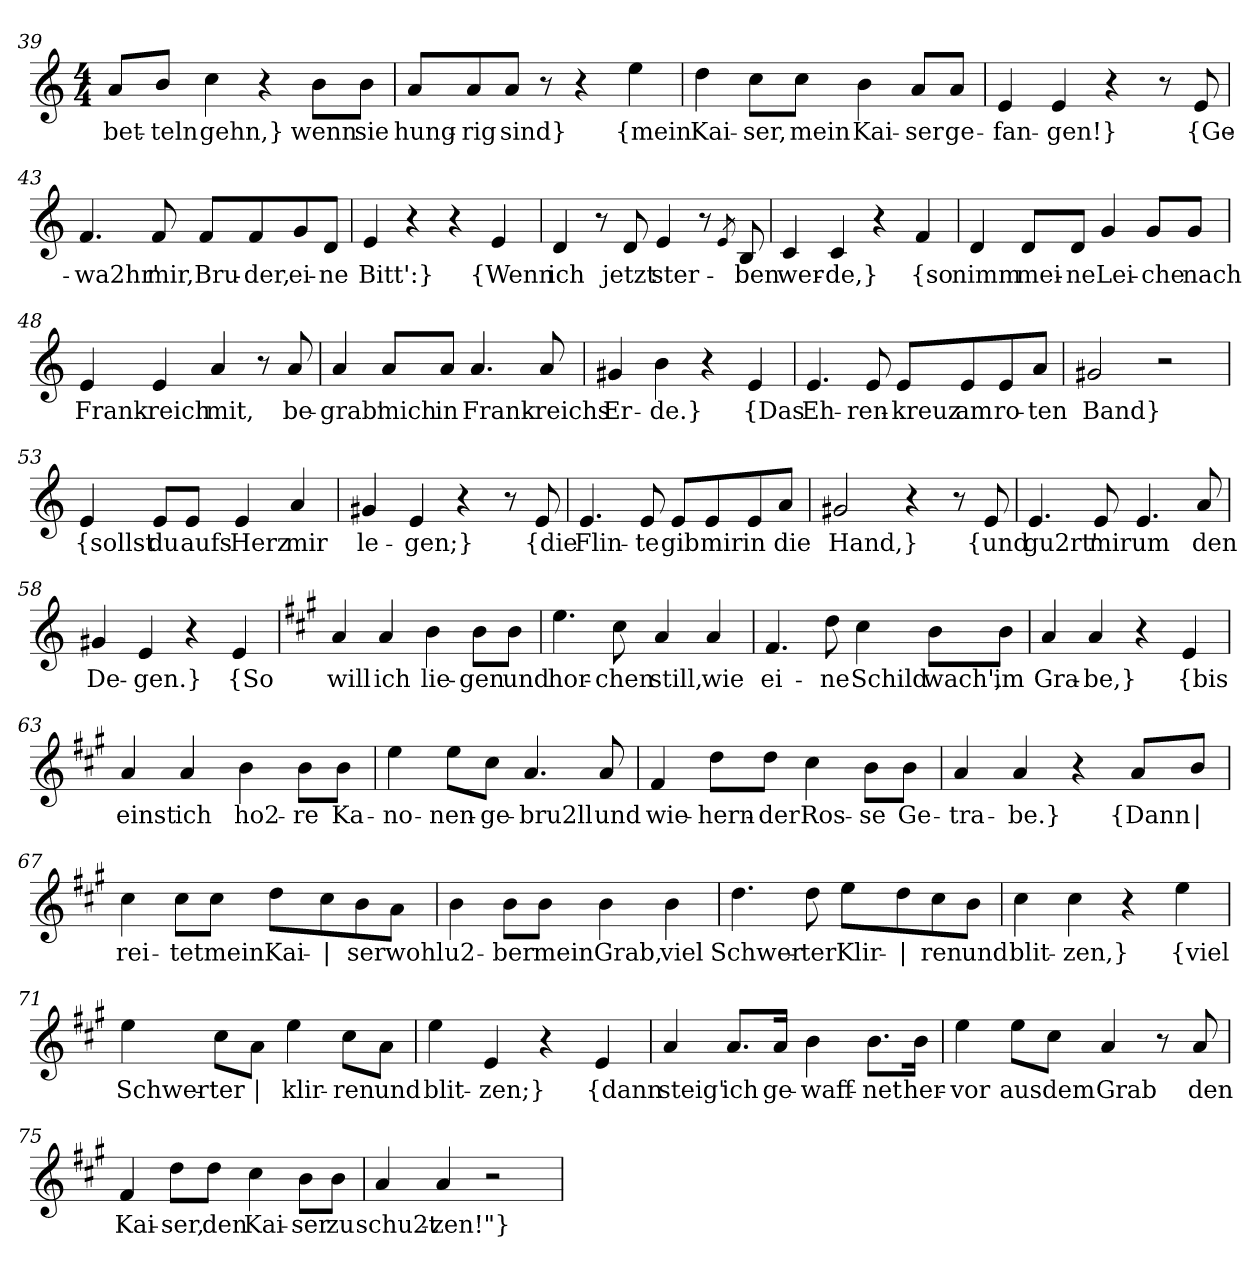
**kern	**text
*part1	*part1
*staff1	*staff1
!!LO:LB:g=z
*clefG2	*
*k[]	*
*M4/4	*
=39	=39
!	!LO:LY:b
8a/L	bet-
!	!LO:LY:b
8b/J	-teln
!	!LO:LY:b
4cc\	gehn,}
4r	.
!	!LO:LY:b
8b\L	wenn
!	!LO:LY:b
8b\J	sie
=40	=40
!	!LO:LY:b
8a/L	hung-
!	!LO:LY:b
8a/	-rig
!	!LO:LY:b
8a/J	sind}
8r	.
4r	.
!	!LO:LY:b
4ee\	{mein
=41	=41
!	!LO:LY:b
4dd\	Kai-
!	!LO:LY:b
8cc\L	-ser,
!	!LO:LY:b
8cc\J	mein
!	!LO:LY:b
4b\	Kai-
!	!LO:LY:b
8a/L	-ser
!	!LO:LY:b
8a/J	ge-
=42	=42
!	!LO:LY:b
4e/	fan-
!	!LO:LY:b
4e/	gen!}
4r	.
8r	.
!	!LO:LY:b
8e/	{Ge-
!!LO:PB:g=z
=43	=43
!	!LO:LY:b
4.f/	wa2hr'
!	!LO:LY:b
8f/	mir,
!	!LO:LY:b
8f/L	Bru-
!	!LO:LY:b
8f/	-der,
!	!LO:LY:b
8g/	ei-
!	!LO:LY:b
8d/J	-ne
=44	=44
!	!LO:LY:b
4e/	Bitt':}
4r	.
4r	.
!	!LO:LY:b
4e/	{Wenn
=45	=45
!	!LO:LY:b
4d/	ich
8r	.
!	!LO:LY:b
8d/	jetzt
!	!LO:LY:b
4e/	ster-
8r	.
8qe/	.
!	!LO:LY:b
8B/	-ben
=46	=46
!	!LO:LY:b
4c/	wer-
!	!LO:LY:b
4c/	de,}
4r	.
!	!LO:LY:b
4f/	{so
!!LO:LB:g=z
=47	=47
!	!LO:LY:b
4d/	nimm
!	!LO:LY:b
8d/L	mei-
!	!LO:LY:b
8d/J	-ne
!	!LO:LY:b
4g/	Lei-
!	!LO:LY:b
8g/L	-che
!	!LO:LY:b
8g/J	nach
=48	=48
!	!LO:LY:b
4e/	Frank-
!	!LO:LY:b
4e/	-reich
!	!LO:LY:b
4a/	mit,
8r	.
!	!LO:LY:b
8a/	be-
=49	=49
!	!LO:LY:b
4a/	-grab'
!	!LO:LY:b
8a/L	mich
!	!LO:LY:b
8a/J	in
!	!LO:LY:b
4.a/	Frank-
!	!LO:LY:b
8a/	-reichs
=50	=50
!	!LO:LY:b
4g#X/	Er-
!	!LO:LY:b
4b\	-de.}
4r	.
!	!LO:LY:b
4e/	{Das
!!LO:LB:g=z
=51	=51
!	!LO:LY:b
4.e/	Eh-
!	!LO:LY:b
8e/	-ren-
!	!LO:LY:b
8e/L	-kreuz
!	!LO:LY:b
8e/	am
!	!LO:LY:b
8e/	ro-
!	!LO:LY:b
8a/J	-ten
=52	=52
!	!LO:LY:b
2g#X/	Band}
2r	.
=53	=53
!	!LO:LY:b
4e/	{sollst
!	!LO:LY:b
8e/L	du
!	!LO:LY:b
8e/J	aufs
!	!LO:LY:b
4e/	Herz
!	!LO:LY:b
4a/	mir
=54	=54
!	!LO:LY:b
4g#X/	le-
!	!LO:LY:b
4e/	-gen;}
4r	.
8r	.
!	!LO:LY:b
8e/	{die
=55	=55
!	!LO:LY:b
4.e/	Flin-
!	!LO:LY:b
8e/	-te
!	!LO:LY:b
8e/L	gib
!	!LO:LY:b
8e/	mir
!	!LO:LY:b
8e/	in
!	!LO:LY:b
8a/J	die
!!LO:LB:g=z
=56	=56
!	!LO:LY:b
2g#X/	Hand,}
4r	.
8r	.
!	!LO:LY:b
8e/	{und
=57	=57
!	!LO:LY:b
4.e/	gu2rt'
!	!LO:LY:b
8e/	mir
!	!LO:LY:b
4.e/	um
!	!LO:LY:b
8a/	den
=58	=58
!	!LO:LY:b
4g#X/	De-
!	!LO:LY:b
4e/	-gen.}
4r	.
!	!LO:LY:b
4e/	{So
=59	=59
*k[f#c#g#]	*
!	!LO:LY:b
4a/	will
!	!LO:LY:b
4a/	ich
!	!LO:LY:b
4b\	lie-
!	!LO:LY:b
8b\L	-gen
!	!LO:LY:b
8b\J	und
=60	=60
!	!LO:LY:b
4.ee\	hor-
!	!LO:LY:b
8cc#\	-chen
!	!LO:LY:b
4a/	still,
!	!LO:LY:b
4a/	wie
!!LO:LB:g=z
=61	=61
!	!LO:LY:b
4.f#/	ei-
!	!LO:LY:b
8dd\	-ne
!	!LO:LY:b
4cc#\	Schild
!	!LO:LY:b
8b\L	wach',
!	!LO:LY:b
8b\J	im
=62	=62
!	!LO:LY:b
4a/	Gra-
!	!LO:LY:b
4a/	-be,}
4r	.
!	!LO:LY:b
4e/	{bis
=63	=63
!	!LO:LY:b
4a/	einst
!	!LO:LY:b
4a/	ich
!	!LO:LY:b
4b\	ho2-
!	!LO:LY:b
8b\L	-re
!	!LO:LY:b
8b\J	Ka-
=64	=64
!	!LO:LY:b
4ee\	-no-
!	!LO:LY:b
8ee\L	-nen-
!	!LO:LY:b
8cc#\J	-ge-
!	!LO:LY:b
4.a/	bru2ll
!	!LO:LY:b
8a/	und
!!LO:LB:g=z
=65	=65
!	!LO:LY:b
4f#/	wie-
!	!LO:LY:b
8dd\L	-hern-
!	!LO:LY:b
8dd\J	-der
!	!LO:LY:b
4cc#\	Ros-
!	!LO:LY:b
8b\L	-se
!	!LO:LY:b
8b\J	Ge-
=66	=66
!	!LO:LY:b
4a/	-tra-
!	!LO:LY:b
4a/	-be.}
4r	.
!	!LO:LY:b
8a/L	{Dann
!	!LO:LY:b
8b/J	|
=67	=67
!	!LO:LY:b
4cc#\	rei-
!	!LO:LY:b
8cc#\L	-tet
!	!LO:LY:b
8cc#\J	mein
!	!LO:LY:b
8dd\L	Kai-
!	!LO:LY:b
8cc#\	|
!	!LO:LY:b
8b\	-ser
!	!LO:LY:b
8a\J	wohl
!!LO:LB:g=z
=68	=68
!	!LO:LY:b
4b\	u2-
!	!LO:LY:b
8b\L	-ber
!	!LO:LY:b
8b\J	mein
!	!LO:LY:b
4b\	Grab,
!	!LO:LY:b
4b\	viel
=69	=69
!	!LO:LY:b
4.dd\	Schwer-
!	!LO:LY:b
8dd\	-ter
!	!LO:LY:b
8ee\L	Klir-
!	!LO:LY:b
8dd\	|
!	!LO:LY:b
8cc#\	-ren
!	!LO:LY:b
8b\J	und
=70	=70
!	!LO:LY:b
4cc#\	blit-
!	!LO:LY:b
4cc#\	-zen,}
4r	.
!	!LO:LY:b
4ee\	{viel
!!LO:LB:g=z
=71	=71
!	!LO:LY:b
4ee\	Schwer-
!	!LO:LY:b
8cc#\L	-ter
!	!LO:LY:b
8a\J	|
!	!LO:LY:b
4ee\	klir-
!	!LO:LY:b
8cc#\L	-ren
!	!LO:LY:b
8a\J	und
=72	=72
!	!LO:LY:b
4ee\	blit-
!	!LO:LY:b
4e/	-zen;}
4r	.
!	!LO:LY:b
4e/	{dann
=73	=73
!	!LO:LY:b
4a/	steig'
!	!LO:LY:b
8.a/L	ich
!	!LO:LY:b
16a/Jk	ge-
!	!LO:LY:b
4b\	-waff-
!	!LO:LY:b
8.b\L	-net
!	!LO:LY:b
16b\Jk	her-
=74	=74
!	!LO:LY:b
4ee\	-vor
!	!LO:LY:b
8ee\L	aus
!	!LO:LY:b
8cc#\J	dem
!	!LO:LY:b
4a/	Grab
8r	.
!	!LO:LY:b
8a/	den
!!LO:LB:g=z
=75	=75
!	!LO:LY:b
4f#/	Kai-
!	!LO:LY:b
8dd\L	-ser,
!	!LO:LY:b
8dd\J	den
!	!LO:LY:b
4cc#\	Kai-
!	!LO:LY:b
8b\L	-ser
!	!LO:LY:b
8b\J	zu
=76	=76
!	!LO:LY:b
4a/	schu2t-
!	!LO:LY:b
4a/	-zen!"}
2r	.
=	=
*-	*-
